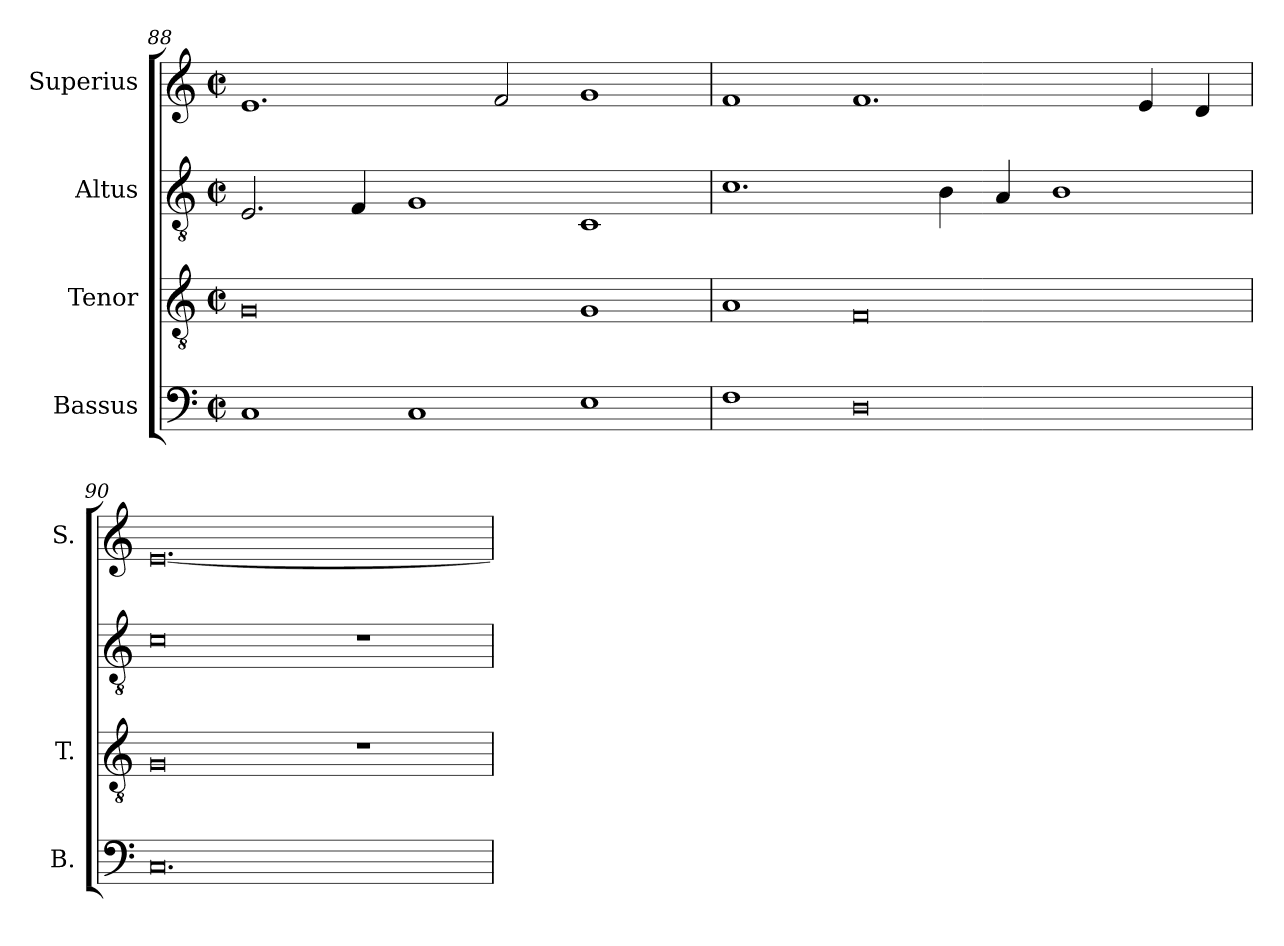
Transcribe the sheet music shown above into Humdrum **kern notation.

**kern	**kern	**kern	**kern
*part4	*part3	*part2	*part1
*staff4	*staff3	*staff2	*staff1
*I"Bassus	*I"Tenor	*I"Altus	*I"Superius
*I'B.	*I'T.	*	*I'S.
*clefF4	*clefGv2	*clefGv2	*clefG2
*	*ITrd7c12	*ITrd7c12	*
*k[]	*k[]	*k[]	*k[]
*C:	*C:	*C:	*C:
*M2/2	*M2/2	*M2/2	*M2/2
*met(c|)	*met(c|)	*met(c|)	*met(c|)
=88	=88	=88	=88
1Ci	0GGi	2.EEi/	1.ei
.	.	4FFi/	.
1Ci	.	1GGi	.
.	.	.	2fi/
1Ei	1GGi	1CCi	1gi
!!LO:LB:g=z
=89	=89	=89	=89
1Fi	1AAi	1.Ci	1fi
0Di	0FFi	.	1.fi
.	.	4BBi\	.
.	.	4AAi/	.
.	.	1BBi	.
.	.	.	4ei/
.	.	.	4di/
=90	=90	=90	=90
0.Ci	0GGi	0Ci	[<0.ei
.	1r	1r	.
=	=	=	=
*-	*-	*-	*-
